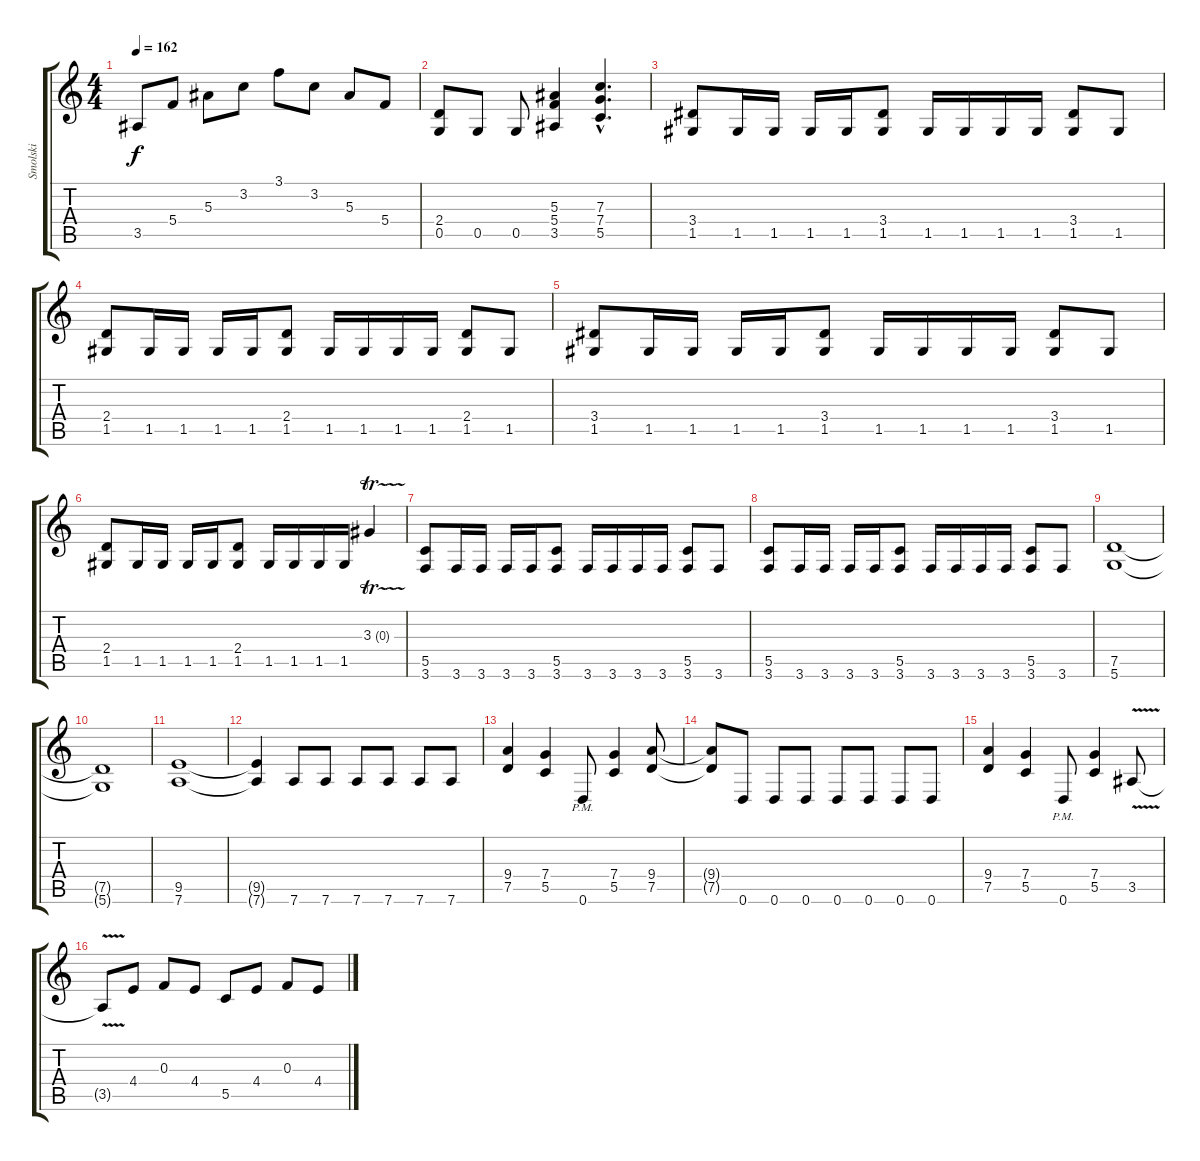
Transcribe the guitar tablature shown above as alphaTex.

\track ("Smolski" "Smolski") {instrument distortionguitar}
\staff {score tabs}
\tuning (D4 A3 F3 C3 G2 D2) {hide}
\ts (4 4)
\tempo 162
\clef g2
\ks c
3.5.8{dy f} 5.4.8 5.3.8 3.2.8 3.1.8 3.2.8 5.3.8 5.4.8 |
(2.4 0.5).8 0.5.8 0.5.8 (5.3 5.4 3.5).4 (7.3{hac} 7.4{hac} 5.5{hac}).4{d} |
(3.4 1.5).8 1.5.16 1.5.16 1.5.16 1.5.16 (3.4 1.5).8 1.5.16 1.5.16 1.5.16 1.5.16 (3.4 1.5).8 1.5.8 |
(2.4 1.5).8 1.5.16 1.5.16 1.5.16 1.5.16 (2.4 1.5).8 1.5.16 1.5.16 1.5.16 1.5.16 (2.4 1.5).8 1.5.8 |
(3.4 1.5).8 1.5.16 1.5.16 1.5.16 1.5.16 (3.4 1.5).8 1.5.16 1.5.16 1.5.16 1.5.16 (3.4 1.5).8 1.5.8 |
(2.4 1.5).8 1.5.16 1.5.16 1.5.16 1.5.16 (2.4 1.5).8 1.5.16 1.5.16 1.5.16 1.5.16 3.3{tr (0 16)}.4 |
(5.5 3.6).8 3.6.16 3.6.16 3.6.16 3.6.16 (5.5 3.6).8 3.6.16 3.6.16 3.6.16 3.6.16 (5.5 3.6).8 3.6.8 |
(5.5 3.6).8 3.6.16 3.6.16 3.6.16 3.6.16 (5.5 3.6).8 3.6.16 3.6.16 3.6.16 3.6.16 (5.5 3.6).8 3.6.8 |
(7.5 5.6).1 |
(7.5{t} 5.6{t}).1 |
(9.5 7.6).1 |
(9.5{t} 7.6{t}).4 7.6.8 7.6.8 7.6.8 7.6.8 7.6.8 7.6.8 |
(9.4 7.5).4 (7.4 5.5).4 0.6{pm}.8 (7.4 5.5).4 (9.4 7.5).8 |
(9.4{t} 7.5{t}).8 0.6.8 0.6.8 0.6.8 0.6.8 0.6.8 0.6.8 0.6.8 |
(9.4 7.5).4 (7.4 5.5).4 0.6{pm}.8 (7.4 5.5).4 3.5{v}.8 |
3.5{t}.8 4.4.8 0.3.8 4.4.8 5.5.8 4.4.8 0.3.8 4.4.8
